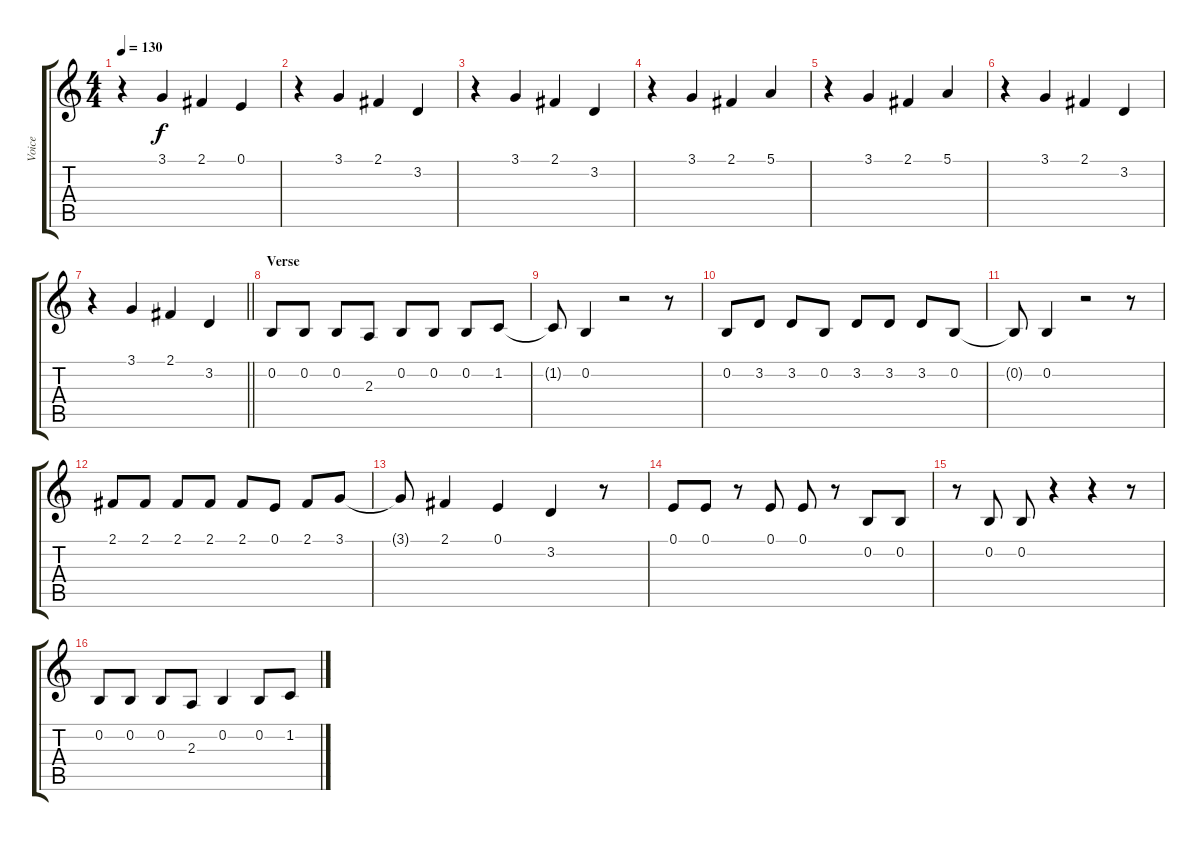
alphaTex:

\track ("Voice" "Voice") {instrument lead2sawtooth}
\staff {score tabs}
\tuning (E4 B3 G3 D3 A2 E2) {hide}
\ts (4 4)
\tempo 130
\clef g2
\ks c
r.4{dy f} 3.1.4 2.1.4 0.1.4 |
r.4 3.1.4 2.1.4 3.2.4 |
r.4 3.1.4 2.1.4 3.2.4 |
r.4 3.1.4 2.1.4 5.1.4 |
r.4 3.1.4 2.1.4 5.1.4 |
r.4 3.1.4 2.1.4 3.2.4 |
\barLineRight lightlight
r.4 3.1.4 2.1.4 3.2.4 |
\section ("" "Verse")
0.2.8 0.2.8 0.2.8 2.3.8 0.2.8 0.2.8 0.2.8 1.2.8 |
1.2{t}.8 0.2.4 r.2 r.8 |
0.2.8 3.2.8 3.2.8 0.2.8 3.2.8 3.2.8 3.2.8 0.2.8 |
0.2{t}.8 0.2.4 r.2 r.8 |
2.1.8 2.1.8 2.1.8 2.1.8 2.1.8 0.1.8 2.1.8 3.1.8 |
3.1{t}.8 2.1.4 0.1.4 3.2.4 r.8 |
0.1.8 0.1.8 r.8 0.1.8 0.1.8 r.8 0.2.8 0.2.8 |
r.8 0.2.8 0.2.8 r.4 r.4 r.8 |
0.2.8 0.2.8 0.2.8 2.3.8 0.2.4 0.2.8 1.2.8
